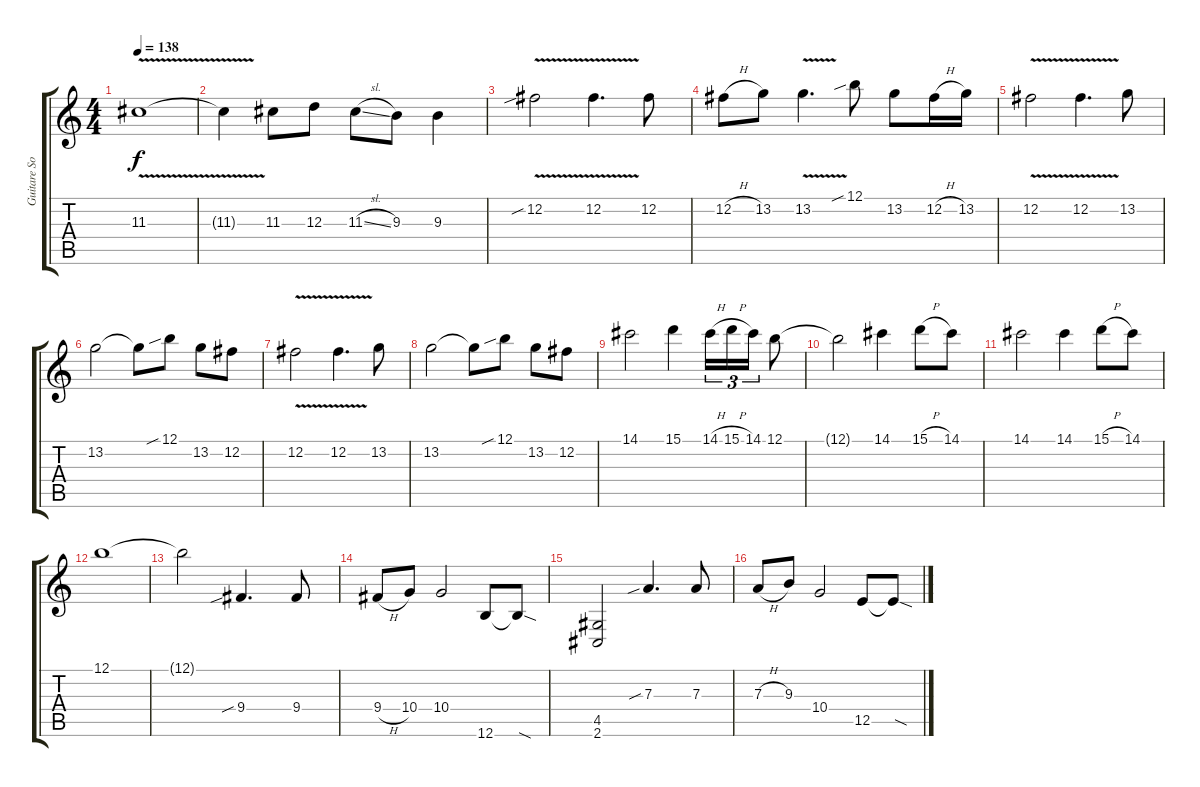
\track ("Guitare Solo" "Guitare So") {instrument distortionguitar}
\staff {score tabs}
\tuning (B3 Gb3 D3 A2 E2 B1) {hide}
\ts (4 4)
\tempo 138
\clef g2
\ks c
11.3{v}.1{dy f} |
11.3{t}.4 11.3.8 12.3.8 11.3{sl}.8 9.3.8 9.3.4 |
12.2{v sib}.2 12.2{v}.4{d} 12.2.8 |
12.2{h}.8 13.2.8 13.2{v}.4{d} 12.1{sib}.8 13.2.8 12.2{h}.16 13.2.16 |
12.2{v}.2 12.2{v}.4{d} 13.2.8 |
13.2.2 13.2{t}.8 12.1{sib}.8 13.2.8 12.2.8 |
12.2{v}.2 12.2{v}.4{d} 13.2.8 |
13.2.2 13.2{t}.8 12.1{sib}.8 13.2.8 12.2.8 |
14.1.2 15.1.4 14.1{h}.16{tu (3 2)} 15.1{h}.16{tu (3 2)} 14.1.16{tu (3 2)} 12.1.8 |
12.1{t}.2 14.1.4 15.1{h}.8 14.1.8 |
14.1.2 14.1.4 15.1{h}.8 14.1.8 |
12.1.1 |
12.1{t}.2 9.4{sib}.4{d} 9.4.8 |
9.4{h}.8 10.4.8 10.4.2 12.6.8 12.6{sod t}.8 |
(4.5 2.6).2 7.3{sib}.4{d} 7.3.8 |
7.3{h}.8 9.3.8 10.4.2 12.5.8 12.5{sod t}.8
